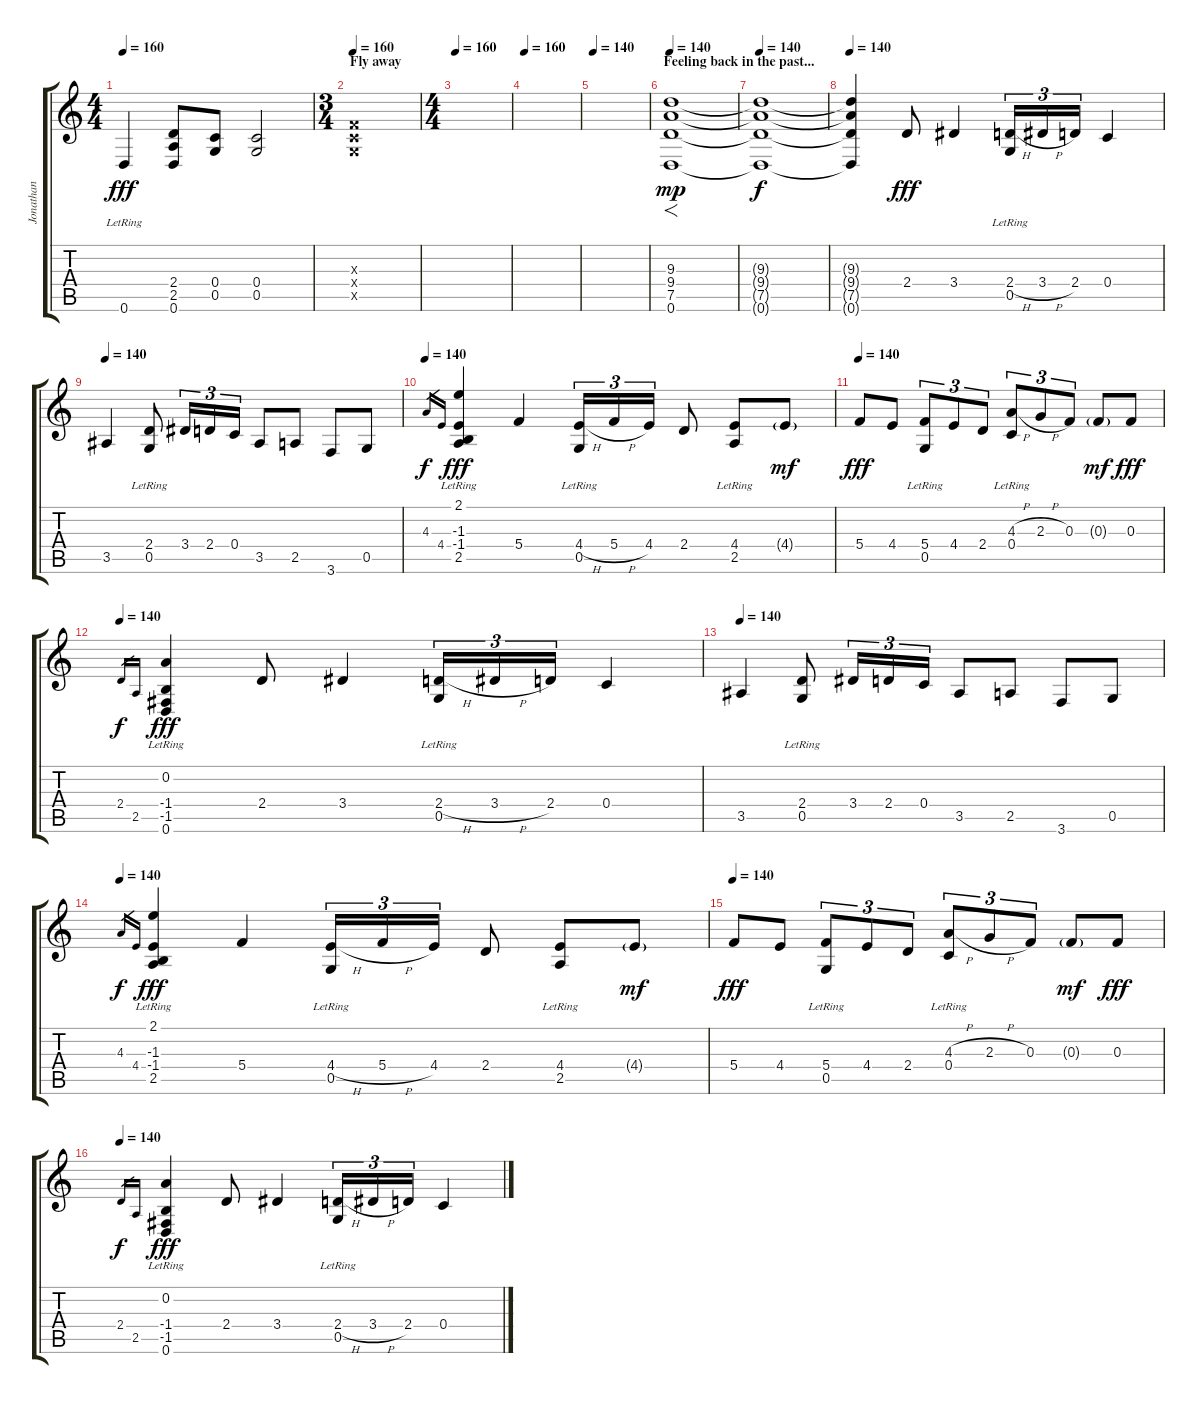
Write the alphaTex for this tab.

\track ("Jonathan" "Jonathan") {instrument distortionguitar}
\staff {score tabs}
\tuning (D4 A3 F3 C3 G2 D2) {hide}
\ts (4 4)
\tempo 160
\clef g2
\ks c
0.6{lr}.4{dy fff} (2.4 2.5 0.6).8 (0.4 0.5).8 (0.4 0.5).2 |
\ts (3 4)
\section ("" "Fly away")
\tempo 160
(0.3{x} 0.4{x} 0.5{x}).1 |
\ts (4 4)
\tempo 160
|
\tempo 160
|
\tempo 140
|
\section ("" "Feeling back in the past...")
\tempo 140
(9.3 9.4 7.5 0.6).1{f dy mp instrument distortionguitar} |
\tempo 140
(9.3{t} 9.4{t} 7.5{t} 0.6{t}).1{dy f instrument electricguitarclean} |
\tempo 140
(9.3{t} 9.4{t} 7.5{t} 0.6{t}).4 2.4.8{dy fff} 3.4.4 (2.4{h} 0.5{lr}).16{tu (3 2)} 3.4{h}.16{tu (3 2)} 2.4.16{tu (3 2)} 0.4.4 |
\tempo 140
3.5.4 (2.4 0.5{lr}).8 3.4.16{tu (3 2)} 2.4.16{tu (3 2)} 0.4.16{tu (3 2)} 3.5.8 2.5.8 3.6.8 0.5.8 |
\tempo 140
4.3.16{gr dy f} 4.4.16{gr} (2.1{lr} -1.3 -1.4 2.5{lr}).4{dy fff} 5.4.4 (4.4{h} 0.5{lr}).16{tu (3 2)} 5.4{h}.16{tu (3 2)} 4.4.16{tu (3 2)} 2.4.8 (4.4 2.5{lr}).8 4.4{g}.8{dy mf} |
\tempo 140
5.4.8{dy fff} 4.4.8 (5.4 0.5{lr}).8{tu (3 2)} 4.4.8{tu (3 2)} 2.4.8{tu (3 2)} (4.3{h} 0.4{lr}).8{tu (3 2)} 2.3{h}.8{tu (3 2)} 0.3.8{tu (3 2)} 0.3{g}.8{dy mf} 0.3.8{dy fff} |
\tempo 140
2.4.16{gr dy f} 2.5.16{gr} (0.2{lr} -1.4 -1.5 0.6{lr}).4{dy fff instrument electricguitarclean} 2.4.8 3.4.4 (2.4{h} 0.5{lr}).16{tu (3 2)} 3.4{h}.16{tu (3 2)} 2.4.16{tu (3 2)} 0.4.4 |
\tempo 140
3.5.4 (2.4 0.5{lr}).8 3.4.16{tu (3 2)} 2.4.16{tu (3 2)} 0.4.16{tu (3 2)} 3.5.8 2.5.8 3.6.8 0.5.8 |
\tempo 140
4.3.16{gr dy f} 4.4.16{gr} (2.1{lr} -1.3 -1.4 2.5{lr}).4{dy fff} 5.4.4 (4.4{h} 0.5{lr}).16{tu (3 2)} 5.4{h}.16{tu (3 2)} 4.4.16{tu (3 2)} 2.4.8 (4.4 2.5{lr}).8 4.4{g}.8{dy mf} |
\tempo 140
5.4.8{dy fff} 4.4.8 (5.4 0.5{lr}).8{tu (3 2)} 4.4.8{tu (3 2)} 2.4.8{tu (3 2)} (4.3{h} 0.4{lr}).8{tu (3 2)} 2.3{h}.8{tu (3 2)} 0.3.8{tu (3 2)} 0.3{g}.8{dy mf} 0.3.8{dy fff} |
\tempo 140
2.4.16{gr dy f} 2.5.16{gr} (0.2{lr} -1.4 -1.5 0.6{lr}).4{dy fff instrument electricguitarclean} 2.4.8 3.4.4 (2.4{h} 0.5{lr}).16{tu (3 2)} 3.4{h}.16{tu (3 2)} 2.4.16{tu (3 2)} 0.4.4
